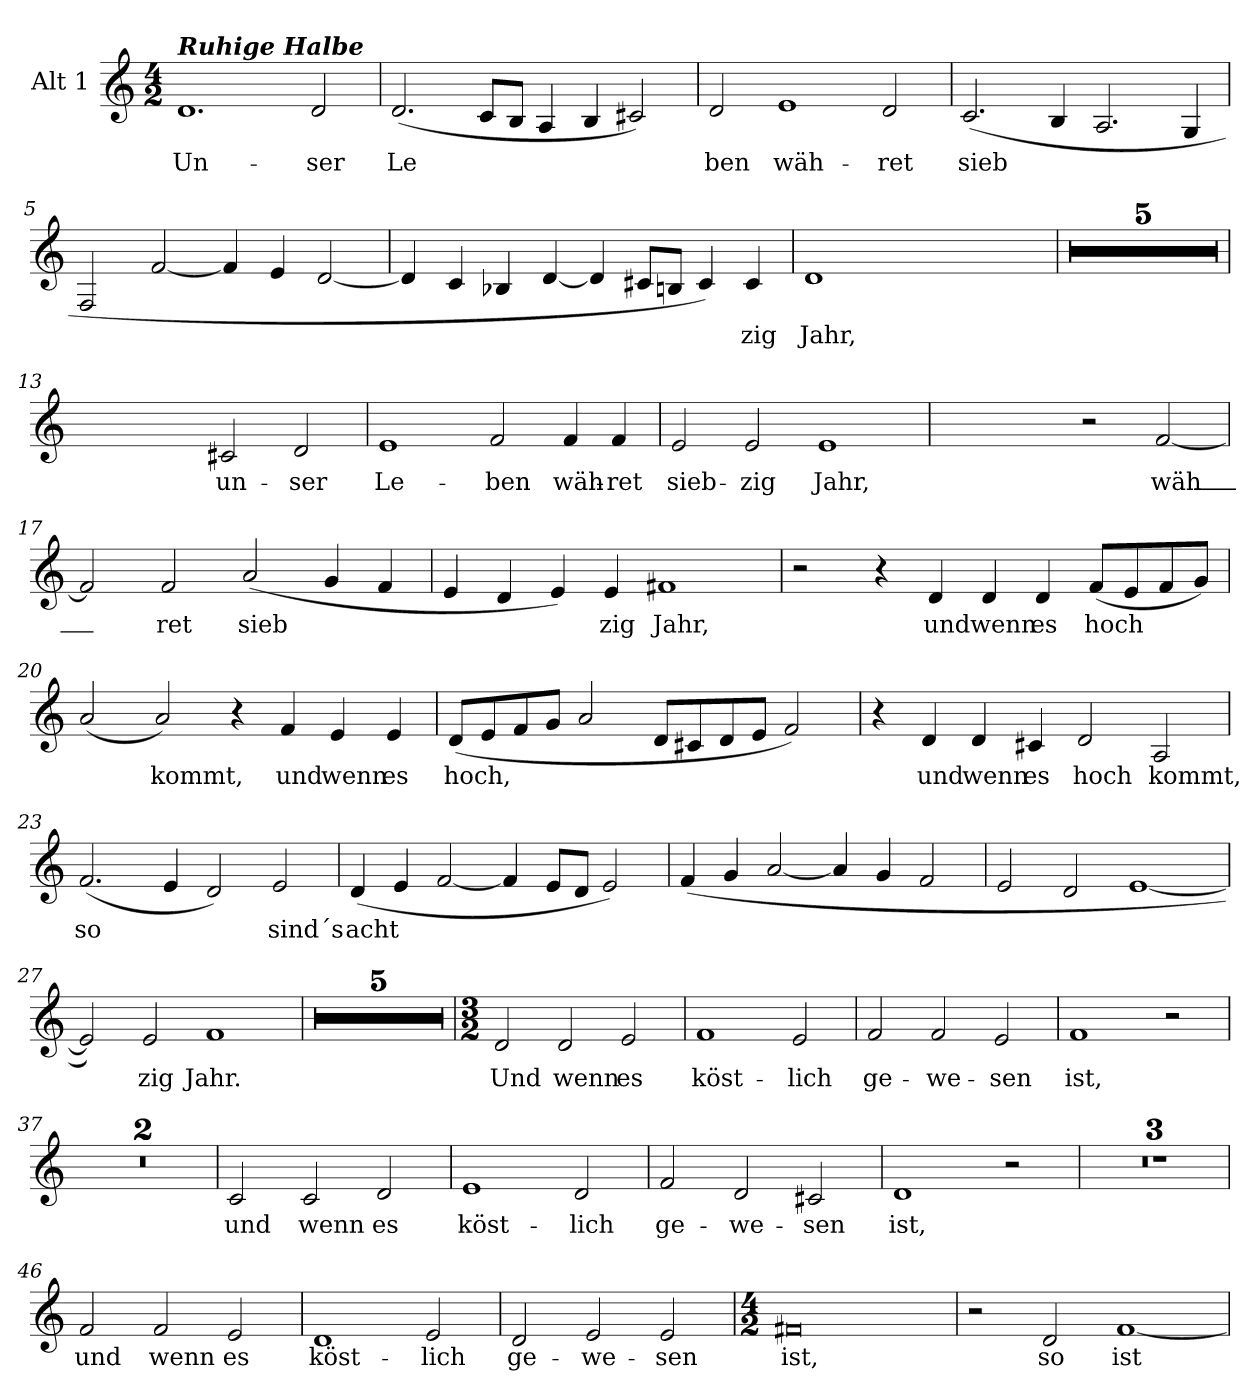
**kern	**text
*part1	*part1
*staff1	*staff1
*I"Alt 1	*
*I'A 1	*
*clefG2	*
*k[]	*
*M4/2	*
=1	=1
!LO:TX:a:Bi:t=Ruhige Halbe	!
!	!LO:LY:b
1.d	Un-
!	!LO:LY:b
2d/	ser
=2	=2
!	!LO:LY:b
(2.d/	Le
8c/L	.
8B/J	.
4A/	.
4B/	.
2c#X/)	.
=3	=3
!	!LO:LY:b
2d/	ben
!	!LO:LY:b
1e	wäh-
!	!LO:LY:b
2d/	ret
!!LO:LB:g=z
=4	=4
!	!LO:LY:b
(2.c/	sieb
4B/	.
2.A/	.
4G/	.
=5	=5
2F/	.
[2f/	.
4f/]	.
4e/	.
[2d/	.
=6	=6
4d/]	.
4c/	.
4B-X/	.
[4d/	.
4d/]	.
8c#X/L	.
8Bn/J	.
4c#/)	.
!	!LO:LY:b
4c#/	zig
!!LO:LB:g=z
=7	=7
!	!LO:LY:b
1d	Jahr,
2ryy	.
2ryy	.
=8	=8
0r	.
=9	=9
0r	.
=10	=10
0r	.
=11	=11
0r	.
=12	=12
0r	.
=13	=13
2ryy	.
2ryy	.
!	!LO:LY:b
2c#X/	un-
!	!LO:LY:b
2d/	ser
!!LO:LB:g=z
=14	=14
!	!LO:LY:b
1e	Le-
!	!LO:LY:b
2f/	ben
!	!LO:LY:b
4f/	wäh-
!	!LO:LY:b
4f/	ret
=15	=15
!	!LO:LY:b
2e/	sieb-
!	!LO:LY:b
2e/	zig
!	!LO:LY:b
1e	Jahr,
=16	=16
2ryy	.
2ryy	.
2r	.
!	!LO:LY:b
[2f/	wäh_-
!!LO:LB:g=z
=17	=17
!	!LO:LY:b
2f/]	_-
!	!LO:LY:b
2f/	ret
!	!LO:LY:b
(2a/	sieb
4g/	.
4f/	.
=18	=18
4e/	.
4d/	.
4e/)	.
!	!LO:LY:b
4e/	zig
!	!LO:LY:b
1f#X	Jahr,
=19	=19
2r	.
4r	.
!	!LO:LY:b
4d/	und
!	!LO:LY:b
4d/	wenn
!	!LO:LY:b
4d/	es
!	!LO:LY:b
(8f/L	hoch
8e/	.
8f/	.
8g/J)	.
!!LO:LB:g=z
=20	=20
!	!LO:LY:b
(2a/	_
!	!LO:LY:b
2a/)	kommt,
4r	.
!	!LO:LY:b
4f/	und
!	!LO:LY:b
4e/	wenn
!	!LO:LY:b
4e/	es
=21	=21
!	!LO:LY:b
(8d/L	hoch,
8e/	.
8f/	.
8g/J	.
2a/	.
8d/L	.
8c#X/	.
8d/	.
8e/J	.
2f/)	.
!!LO:LB:g=z
=22	=22
4r	.
!	!LO:LY:b
4d/	und
!	!LO:LY:b
4d/	wenn
!	!LO:LY:b
4c#X/	es
!	!LO:LY:b
2d/	hoch
!	!LO:LY:b
2A/	kommt,
=23	=23
!	!LO:LY:b
(2.f/	so
4e/	.
2d/)	.
!	!LO:LY:b
2e/	sind´s
=24	=24
!	!LO:LY:b
(4d/	acht
4e/	.
[2f/	.
4f/]	.
8e/L	.
8d/J	.
2e/)	.
!!LO:LB:g=z
=25	=25
(4f/	.
4g/	.
[2a/	.
4a/]	.
4g/	.
2f/	.
=26	=26
2e/	.
2d/	.
[1e	.
=27	=27
2e/])	.
!	!LO:LY:b
2e/	zig
!	!LO:LY:b
1f	Jahr.
=28	=28
0r	.
=29	=29
0r	.
=30	=30
0r	.
!!LO:LB:g=z
=31	=31
0r	.
=32	=32
0r	.
!!LO:LB:g=z
=33	=33
*M3/2	*
!	!LO:LY:b
2d/	Und
!	!LO:LY:b
2d/	wenn
!	!LO:LY:b
2e/	es
=34	=34
!	!LO:LY:b
1f	köst-
!	!LO:LY:b
2e/	lich
=35	=35
!	!LO:LY:b
2f/	ge-
!	!LO:LY:b
2f/	we-
!	!LO:LY:b
2e/	sen
=36	=36
!	!LO:LY:b
1f	ist,
2r	.
=37	=37
1.r	.
=38	=38
1.r	.
=39	=39
!	!LO:LY:b
2c/	und
!	!LO:LY:b
2c/	wenn
!	!LO:LY:b
2d/	es
!!LO:LB:g=z
=40	=40
!	!LO:LY:b
1e	köst-
!	!LO:LY:b
2d/	lich
=41	=41
!	!LO:LY:b
2f/	ge-
!	!LO:LY:b
2d/	we-
!	!LO:LY:b
2c#X/	sen
=42	=42
!	!LO:LY:b
1d	ist,
2r	.
=43	=43
1.r	.
=44	=44
1.r	.
=45	=45
1.r	.
=46	=46
!	!LO:LY:b
2f/	und
!	!LO:LY:b
2f/	wenn
!	!LO:LY:b
2e/	es
=47	=47
!	!LO:LY:b
1d	köst-
!	!LO:LY:b
2e/	lich
!!LO:LB:g=z
=48	=48
!	!LO:LY:b
2d/	ge-
!	!LO:LY:b
2e/	we-
!	!LO:LY:b
2e/	sen
!!LO:PB:g=z
=49	=49
*M4/2	*
!	!LO:LY:b
0f#X	ist,
=50	=50
2r	.
!	!LO:LY:b
2d/	so
!	!LO:LY:b
[1f	ist
=	=
*-	*-
